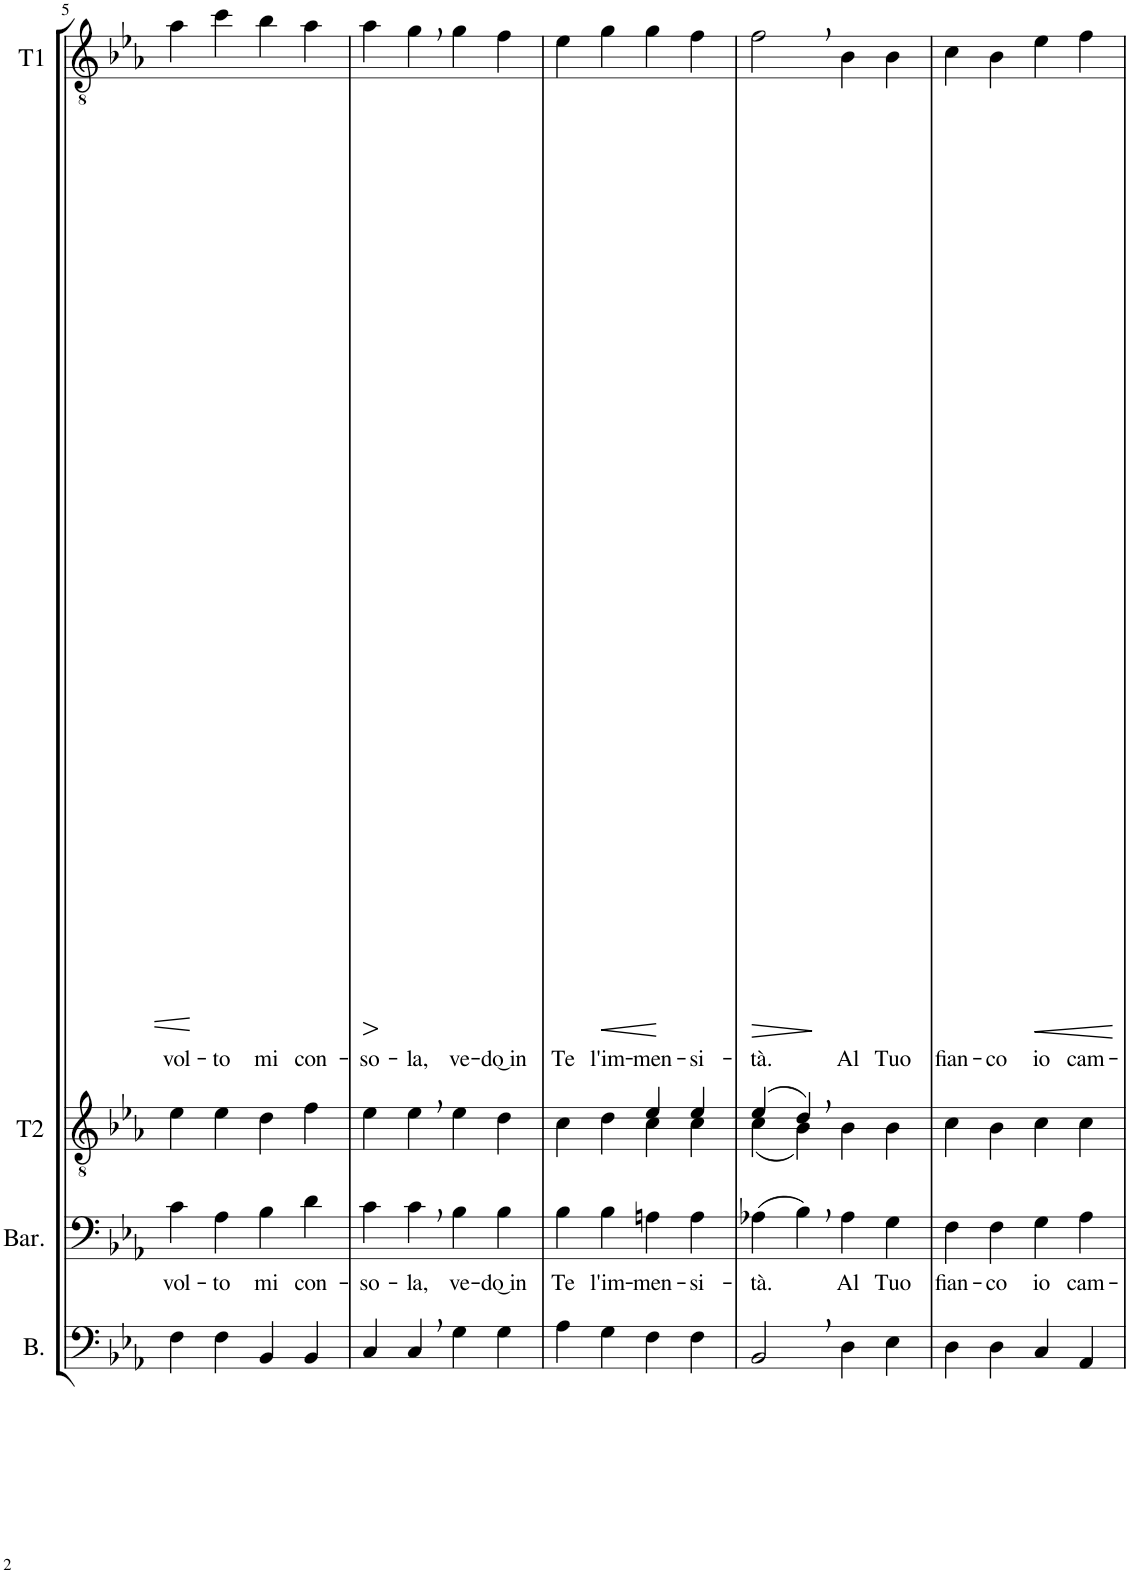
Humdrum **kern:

**kern	**kern	**text	**kern	**kern	**text	**dynam
*part4	*part3	*part3	*part2	*part1	*part1	*part1
*staff4	*staff3	*staff3	*staff2	*staff1	*staff1	*staff1
*I"Basso	*I"Baritono	*	*I"Tenore II	*I"Tenore I	*	*
*I'B.	*I'Bar.	*	*I'T2	*I'T1	*	*
!!LO:PB:g=z
*clefF4	*clefF4	*	*clefGv2	*clefGv2	*	*
*k[b-e-a-]	*k[b-e-a-]	*	*k[b-e-a-]	*k[b-e-a-]	*	*
*M4/4	*M4/4	*	*M4/4	*M4/4	*	*
*met(c)	*met(c)	*	*met(c)	*met(c)	*	*
=5	=5	=5	=5	=5	=5	=5
!	!	!LO:LY:b	!	!	!LO:LY:b	!
4F\	4c\	vol-	4e-\	4a-\	vol-	.
!	!	!LO:LY:b	!	!	!LO:LY:b	!
4F\	4A-\	-to	4e-\	4cc\	-to	.
!	!	!LO:LY:b	!	!	!LO:LY:b	!
4BB-/	4B-\	mi	4d\	4b-\	mi	.
!	!	!LO:LY:b	!	!	!LO:LY:b	!
4BB-/	4d\	con-	4f\	4a-\	con-	.
=6	=6	=6	=6	=6	=6	=6
!	!	!LO:LY:b	!	!	!LO:LY:b	!LO:HP:b
4C/	4c\	-so-	4e-\	4a-\	-so-	>
!	!	!LO:LY:b	!	!	!LO:LY:b	!
4C,/	4c,\	-la,	4e-,\	4g,\	-la,	]
!	!	!LO:LY:b	!	!	!LO:LY:b	!
4G\	4B-\	ve-	4e-\	4g\	ve-	.
!	!	!LO:LY:b	!	!	!LO:LY:b	!
4G\	4B-\	-do͜ in	4d\	4f\	-do͜ in	.
=7	=7	=7	=7	=7	=7	=7
!	!	!LO:LY:b	!	!	!LO:LY:b	!
*	*	*	*^	*	*	*
4A-\	4B-\	Te	4c\	2ryy	4e-\	Te	.
!	!	!LO:LY:b	!	!	!	!LO:LY:b	!LO:HP:b
4G\	4B-\	l'im-	4d\	.	4g\	l'im-	<
!	!	!LO:LY:b	!	!	!	!LO:LY:b	!
4F\	4An\	-men-	4e-/	4c\	4g\	-men-	[
!	!	!LO:LY:b	!	!	!	!LO:LY:b	!
4F\	4A\	-si-	4e-/	4c\	4f\	-si-	.
=8	=8	=8	=8	=8	=8	=8	=8
!	!	!LO:LY:b	!	!	!	!LO:LY:b	!LO:HP:b
2BB-,/	(4A-X\	-tà.	(4e-/	(4c\	2f,\	-tà.	>
.	4B-,\)	.	4d,/)	4B-\)	.	.	.
!	!	!LO:LY:b	!	!	!	!LO:LY:b	!
4D\	4A-\	Al	4B-\	2ryy	4B-\	Al	]
!	!	!LO:LY:b	!	!	!	!LO:LY:b	!
4E-\	4G\	Tuo	4B-\	.	4B-\	Tuo	.
*	*	*	*v	*v	*	*	*
=9	=9	=9	=9	=9	=9	=9
!	!	!LO:LY:b	!	!	!LO:LY:b	!
4D\	4F\	fian-	4c\	4c\	fian-	.
!	!	!LO:LY:b	!	!	!LO:LY:b	!
4D\	4F\	-co	4B-\	4B-\	-co	.
!	!	!LO:LY:b	!	!	!LO:LY:b	!LO:HP:b
4C/	4G\	io	4c\	4e-\	io	<
!	!	!LO:LY:b	!	!	!LO:LY:b	!
4AA-/	4A-\	cam-	4c\	4f\	cam-	.
.	.	.	.	.	.	[
=	=	=	=	=	=	=
*-	*-	*-	*-	*-	*-	*-
